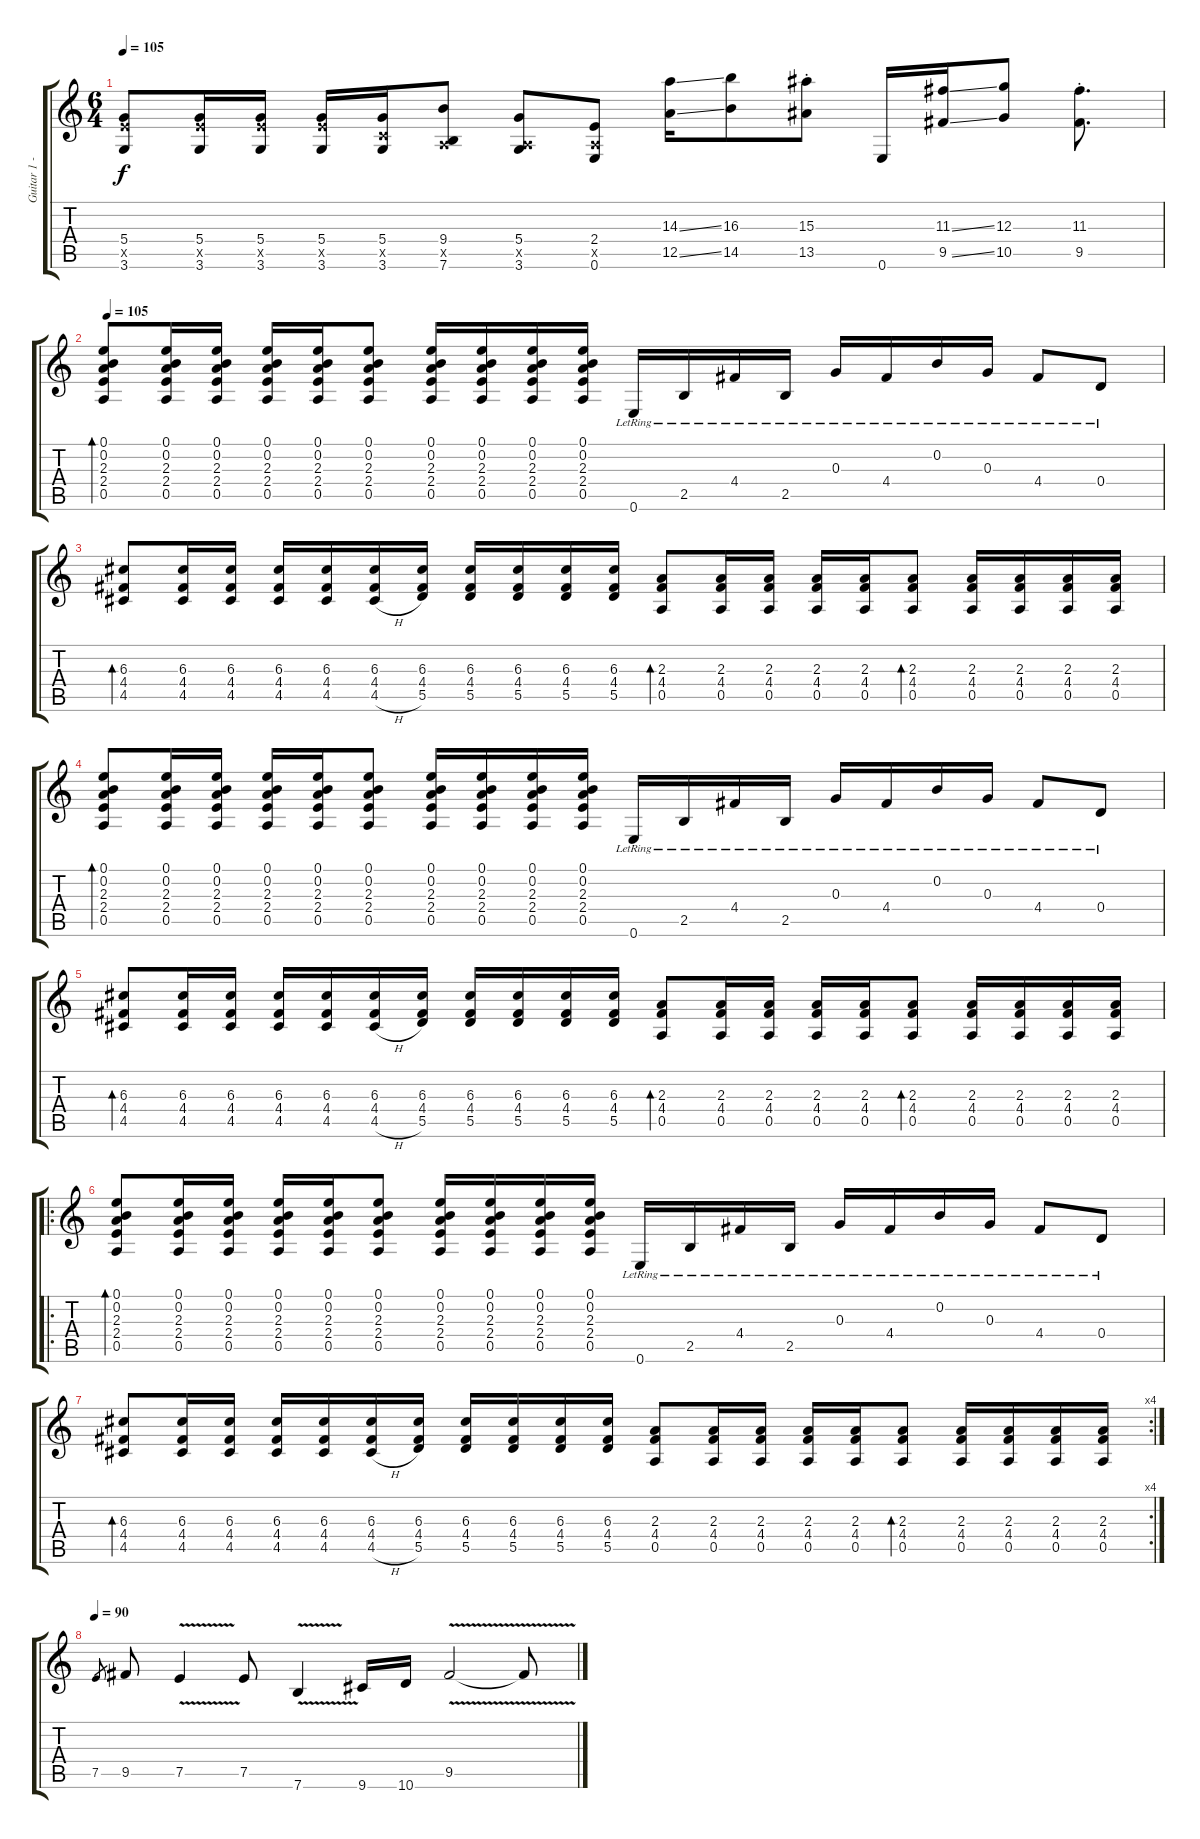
\track ("Guitar 1 - Rythm" "Guitar 1 -") {instrument distortionguitar}
\staff {score tabs}
\tuning (E4 B3 G3 D3 A2 E2) {hide}
\ts (6 4)
\tempo 105
\clef g2
\ks c
(5.4 7.5{x} 3.6).8{dy f} (5.4 7.5{x} 3.6).16 (5.4 7.5{x} 3.6).16 (5.4 7.5{x} 3.6).16 (5.4 3.5{x} 3.6).16 (9.4 0.5{x} 7.6).8 (5.4 0.5{x} 3.6).8 (2.4 0.5{x} 0.6).8 (14.3{ss} 12.5{ss}).16 (16.3 14.5).8 (15.3 13.5{st}).8 0.6.16 (11.3{ss} 9.5{ss}).16 (12.3 10.5).8 (11.3{st} 9.5{st}).8{d} |
\tempo 105
(0.1 0.2 2.3 2.4 0.5).8{bd 60 volume 11 instrument acousticguitarsteel} (0.1 0.2 2.3 2.4 0.5).16 (0.1 0.2 2.3 2.4 0.5).16 (0.1 0.2 2.3 2.4 0.5).16 (0.1 0.2 2.3 2.4 0.5).16 (0.1 0.2 2.3 2.4 0.5).8 (0.1 0.2 2.3 2.4 0.5).16 (0.1 0.2 2.3 2.4 0.5).16 (0.1 0.2 2.3 2.4 0.5).16 (0.1 0.2 2.3 2.4 0.5).16 0.6{lr}.16 2.5{lr}.16 4.4{lr}.16 2.5{lr}.16 0.3{lr}.16 4.4{lr}.16 0.2{lr}.16 0.3{lr}.16 4.4{lr}.8 0.4{lr}.8 |
(6.3 4.4 4.5).8{bd 60} (6.3 4.4 4.5).16 (6.3 4.4 4.5).16 (6.3 4.4 4.5).16 (6.3 4.4 4.5).16 (6.3 4.4 4.5{h}).16 (6.3 4.4 5.5).16 (6.3 4.4 5.5).16 (6.3 4.4 5.5).16 (6.3 4.4 5.5).16 (6.3 4.4 5.5).16 (2.3 4.4 0.5).8{bd 60} (2.3 4.4 0.5).16 (2.3 4.4 0.5).16 (2.3 4.4 0.5).16 (2.3 4.4 0.5).16 (2.3 4.4 0.5).8{bd 60} (2.3 4.4 0.5).16 (2.3 4.4 0.5).16 (2.3 4.4 0.5).16 (2.3 4.4 0.5).16 |
(0.1 0.2 2.3 2.4 0.5).8{bd 60 volume 11 instrument acousticguitarsteel} (0.1 0.2 2.3 2.4 0.5).16 (0.1 0.2 2.3 2.4 0.5).16 (0.1 0.2 2.3 2.4 0.5).16 (0.1 0.2 2.3 2.4 0.5).16 (0.1 0.2 2.3 2.4 0.5).8 (0.1 0.2 2.3 2.4 0.5).16 (0.1 0.2 2.3 2.4 0.5).16 (0.1 0.2 2.3 2.4 0.5).16 (0.1 0.2 2.3 2.4 0.5).16 0.6{lr}.16 2.5{lr}.16 4.4{lr}.16 2.5{lr}.16 0.3{lr}.16 4.4{lr}.16 0.2{lr}.16 0.3{lr}.16 4.4{lr}.8 0.4{lr}.8 |
(6.3 4.4 4.5).8{bd 60} (6.3 4.4 4.5).16 (6.3 4.4 4.5).16 (6.3 4.4 4.5).16 (6.3 4.4 4.5).16 (6.3 4.4 4.5{h}).16 (6.3 4.4 5.5).16 (6.3 4.4 5.5).16 (6.3 4.4 5.5).16 (6.3 4.4 5.5).16 (6.3 4.4 5.5).16 (2.3 4.4 0.5).8{bd 60} (2.3 4.4 0.5).16 (2.3 4.4 0.5).16 (2.3 4.4 0.5).16 (2.3 4.4 0.5).16 (2.3 4.4 0.5).8{bd 60} (2.3 4.4 0.5).16 (2.3 4.4 0.5).16 (2.3 4.4 0.5).16 (2.3 4.4 0.5).16 |
\ro
(0.1 0.2 2.3 2.4 0.5).8{bd 60 volume 11 instrument acousticguitarsteel} (0.1 0.2 2.3 2.4 0.5).16 (0.1 0.2 2.3 2.4 0.5).16 (0.1 0.2 2.3 2.4 0.5).16 (0.1 0.2 2.3 2.4 0.5).16 (0.1 0.2 2.3 2.4 0.5).8 (0.1 0.2 2.3 2.4 0.5).16 (0.1 0.2 2.3 2.4 0.5).16 (0.1 0.2 2.3 2.4 0.5).16 (0.1 0.2 2.3 2.4 0.5).16 0.6{lr}.16 2.5{lr}.16 4.4{lr}.16 2.5{lr}.16 0.3{lr}.16 4.4{lr}.16 0.2{lr}.16 0.3{lr}.16 4.4{lr}.8 0.4{lr}.8 |
\rc 4
(6.3 4.4 4.5).8{bd 60} (6.3 4.4 4.5).16 (6.3 4.4 4.5).16 (6.3 4.4 4.5).16 (6.3 4.4 4.5).16 (6.3 4.4 4.5{h}).16 (6.3 4.4 5.5).16 (6.3 4.4 5.5).16 (6.3 4.4 5.5).16 (6.3 4.4 5.5).16 (6.3 4.4 5.5).16 (2.3 4.4 0.5).8 (2.3 4.4 0.5).16 (2.3 4.4 0.5).16 (2.3 4.4 0.5).16 (2.3 4.4 0.5).16 (2.3 4.4 0.5).8{bd 60} (2.3 4.4 0.5).16 (2.3 4.4 0.5).16 (2.3 4.4 0.5).16 (2.3 4.4 0.5).16 |
\tempo 90
7.5.8{gr} 9.5.8{volume 16 instrument distortionguitar} 7.5{v}.4 7.5.8 7.6{v}.4 9.6.16 10.6.16 9.5{v}.2 9.5{t}.8
